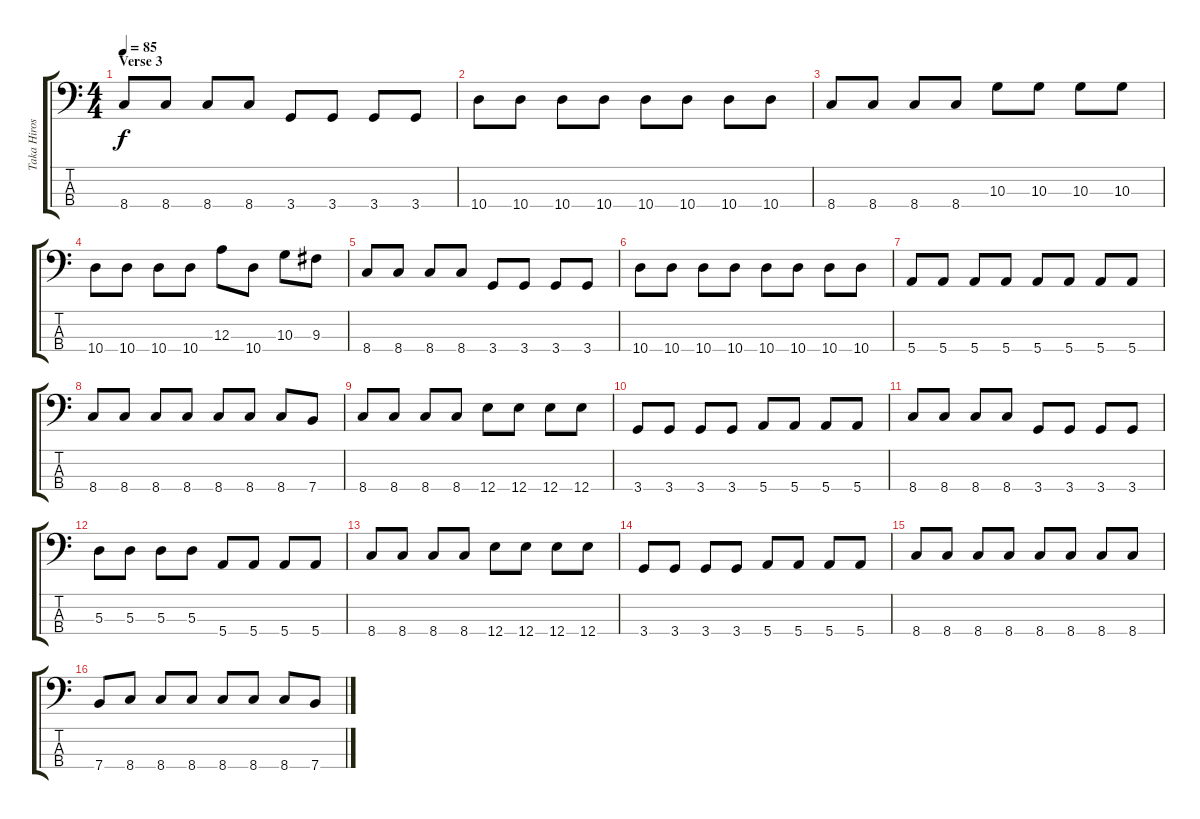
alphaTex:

\track ("Taka Hirose" "Taka Hiros") {instrument electricbassfinger}
\staff {score tabs}
\tuning (G2 D2 A1 E1) {hide}
\ts (4 4)
\section ("" "Verse 3")
\tempo 85
\clef f4
\ks c
8.4.8{dy f} 8.4.8 8.4.8 8.4.8 3.4.8 3.4.8 3.4.8 3.4.8 |
10.4.8 10.4.8 10.4.8 10.4.8 10.4.8 10.4.8 10.4.8 10.4.8 |
8.4.8 8.4.8 8.4.8 8.4.8 10.3.8 10.3.8 10.3.8 10.3.8 |
10.4.8 10.4.8 10.4.8 10.4.8 12.3.8 10.4.8 10.3.8 9.3.8 |
8.4.8 8.4.8 8.4.8 8.4.8 3.4.8 3.4.8 3.4.8 3.4.8 |
10.4.8 10.4.8 10.4.8 10.4.8 10.4.8 10.4.8 10.4.8 10.4.8 |
5.4.8 5.4.8 5.4.8 5.4.8 5.4.8 5.4.8 5.4.8 5.4.8 |
8.4.8 8.4.8 8.4.8 8.4.8 8.4.8 8.4.8 8.4.8 7.4.8 |
8.4.8 8.4.8 8.4.8 8.4.8 12.4.8 12.4.8 12.4.8 12.4.8 |
3.4.8 3.4.8 3.4.8 3.4.8 5.4.8 5.4.8 5.4.8 5.4.8 |
8.4.8 8.4.8 8.4.8 8.4.8 3.4.8 3.4.8 3.4.8 3.4.8 |
5.3.8 5.3.8 5.3.8 5.3.8 5.4.8 5.4.8 5.4.8 5.4.8 |
8.4.8 8.4.8 8.4.8 8.4.8 12.4.8 12.4.8 12.4.8 12.4.8 |
3.4.8 3.4.8 3.4.8 3.4.8 5.4.8 5.4.8 5.4.8 5.4.8 |
8.4.8 8.4.8 8.4.8 8.4.8 8.4.8 8.4.8 8.4.8 8.4.8 |
7.4.8 8.4.8 8.4.8 8.4.8 8.4.8 8.4.8 8.4.8 7.4.8
